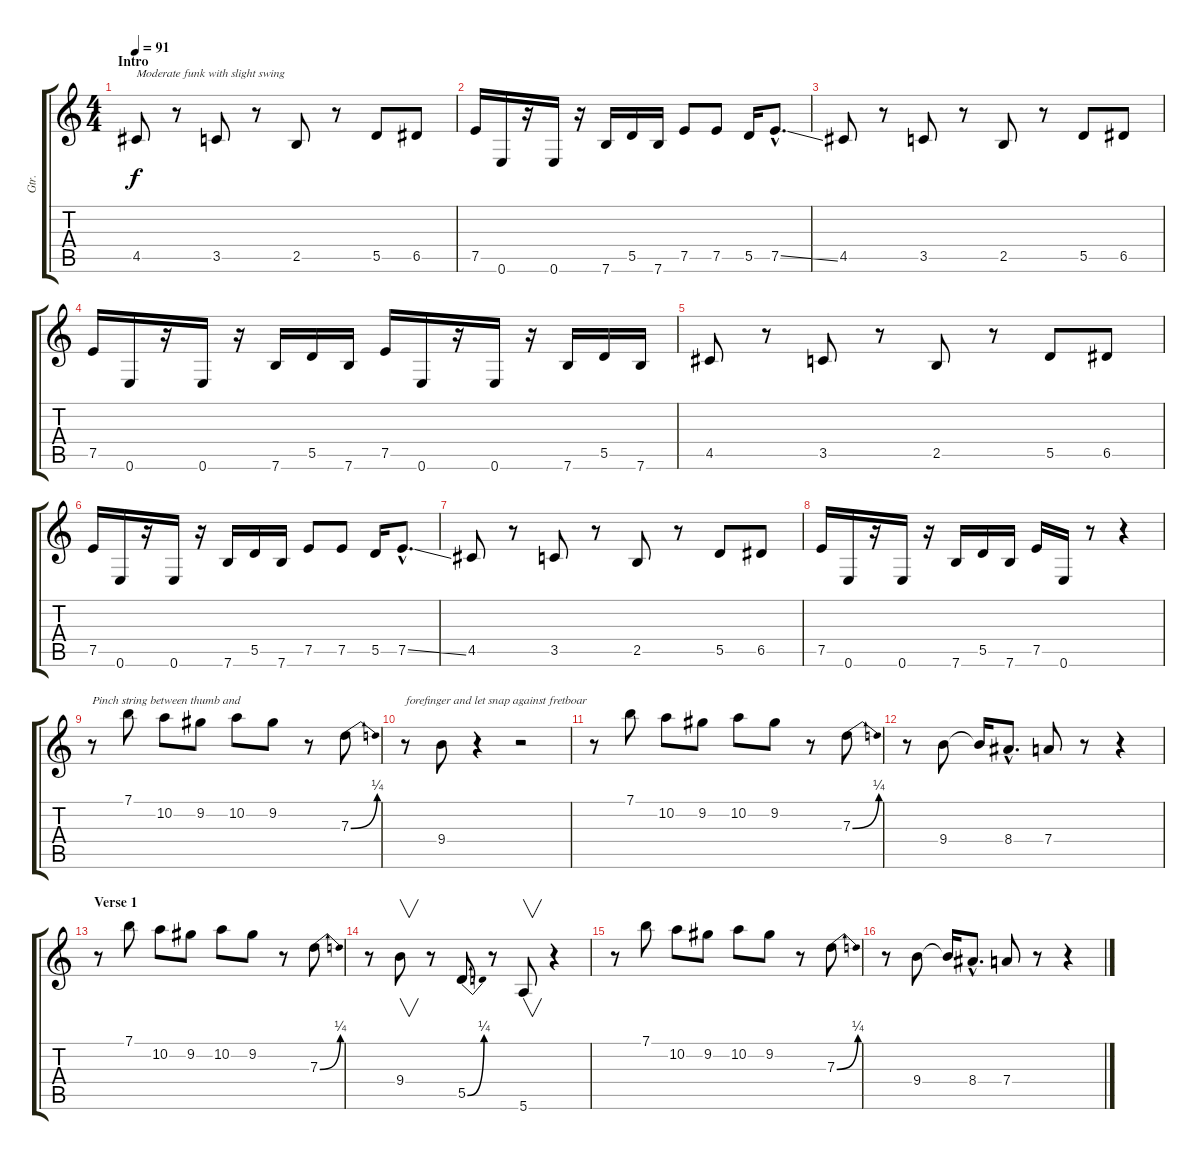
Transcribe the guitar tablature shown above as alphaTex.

\track ("Gtr." "Gtr.") {instrument electricguitarclean}
\staff {score tabs}
\tuning (E4 B3 G3 D3 A2 E2) {hide}
\ts (4 4)
\section ("" "Intro")
\tempo 91
\clef g2
\ks c
4.5.8{txt "Moderate funk with slight swing" dy f instrument distortionguitar} r.8 3.5.8 r.8 2.5.8 r.8 5.5.8 6.5.8 |
7.5.16{instrument distortionguitar} 0.6.16 r.16 0.6.16 r.16 7.6.16 5.5.16 7.6.16 7.5.8 7.5.8 5.5.16 7.5{ss hac}.8{d} |
4.5.8{instrument distortionguitar} r.8 3.5.8 r.8 2.5.8 r.8 5.5.8 6.5.8 |
7.5.16{instrument distortionguitar} 0.6.16 r.16 0.6.16 r.16 7.6.16 5.5.16 7.6.16 7.5.16 0.6.16 r.16 0.6.16 r.16 7.6.16 5.5.16 7.6.16 |
4.5.8{instrument distortionguitar} r.8 3.5.8 r.8 2.5.8 r.8 5.5.8 6.5.8 |
7.5.16{instrument distortionguitar} 0.6.16 r.16 0.6.16 r.16 7.6.16 5.5.16 7.6.16 7.5.8 7.5.8 5.5.16 7.5{ss hac}.8{d} |
4.5.8{instrument distortionguitar} r.8 3.5.8 r.8 2.5.8 r.8 5.5.8 6.5.8 |
7.5.16{instrument distortionguitar} 0.6.16 r.16 0.6.16 r.16 7.6.16 5.5.16 7.6.16 7.5.16 0.6.16 r.8 r.4 |
r.8{txt "Pinch string between thumb and " instrument electricguitarclean} 7.1.8 10.2.8 9.2.8 10.2.8 9.2.8 r.8 7.3{be (bend 0 0 60 1)}.8 |
r.8{txt "forefinger and let snap against fretboar"} 9.4.8 r.4 r.2 |
r.8 7.1.8 10.2.8 9.2.8 10.2.8 9.2.8 r.8 7.3{be (bend 0 0 60 1)}.8 |
r.8 9.4.8 9.4{t}.16 8.4{hac}.8{d} 7.4.8 r.8 r.4 |
\section ("" "Verse 1")
r.8 7.1.8 10.2.8 9.2.8 10.2.8 9.2.8 r.8 7.3{be (bend 0 0 60 1)}.8 |
r.8 9.4.8{v} r.8 5.5{be (bend 0 0 60 1)}.8 r.8 5.6.8{v} r.4 |
r.8 7.1.8 10.2.8 9.2.8 10.2.8 9.2.8 r.8 7.3{be (bend 0 0 60 1)}.8 |
r.8 9.4.8 9.4{t}.16 8.4{hac}.8{d} 7.4.8 r.8 r.4
